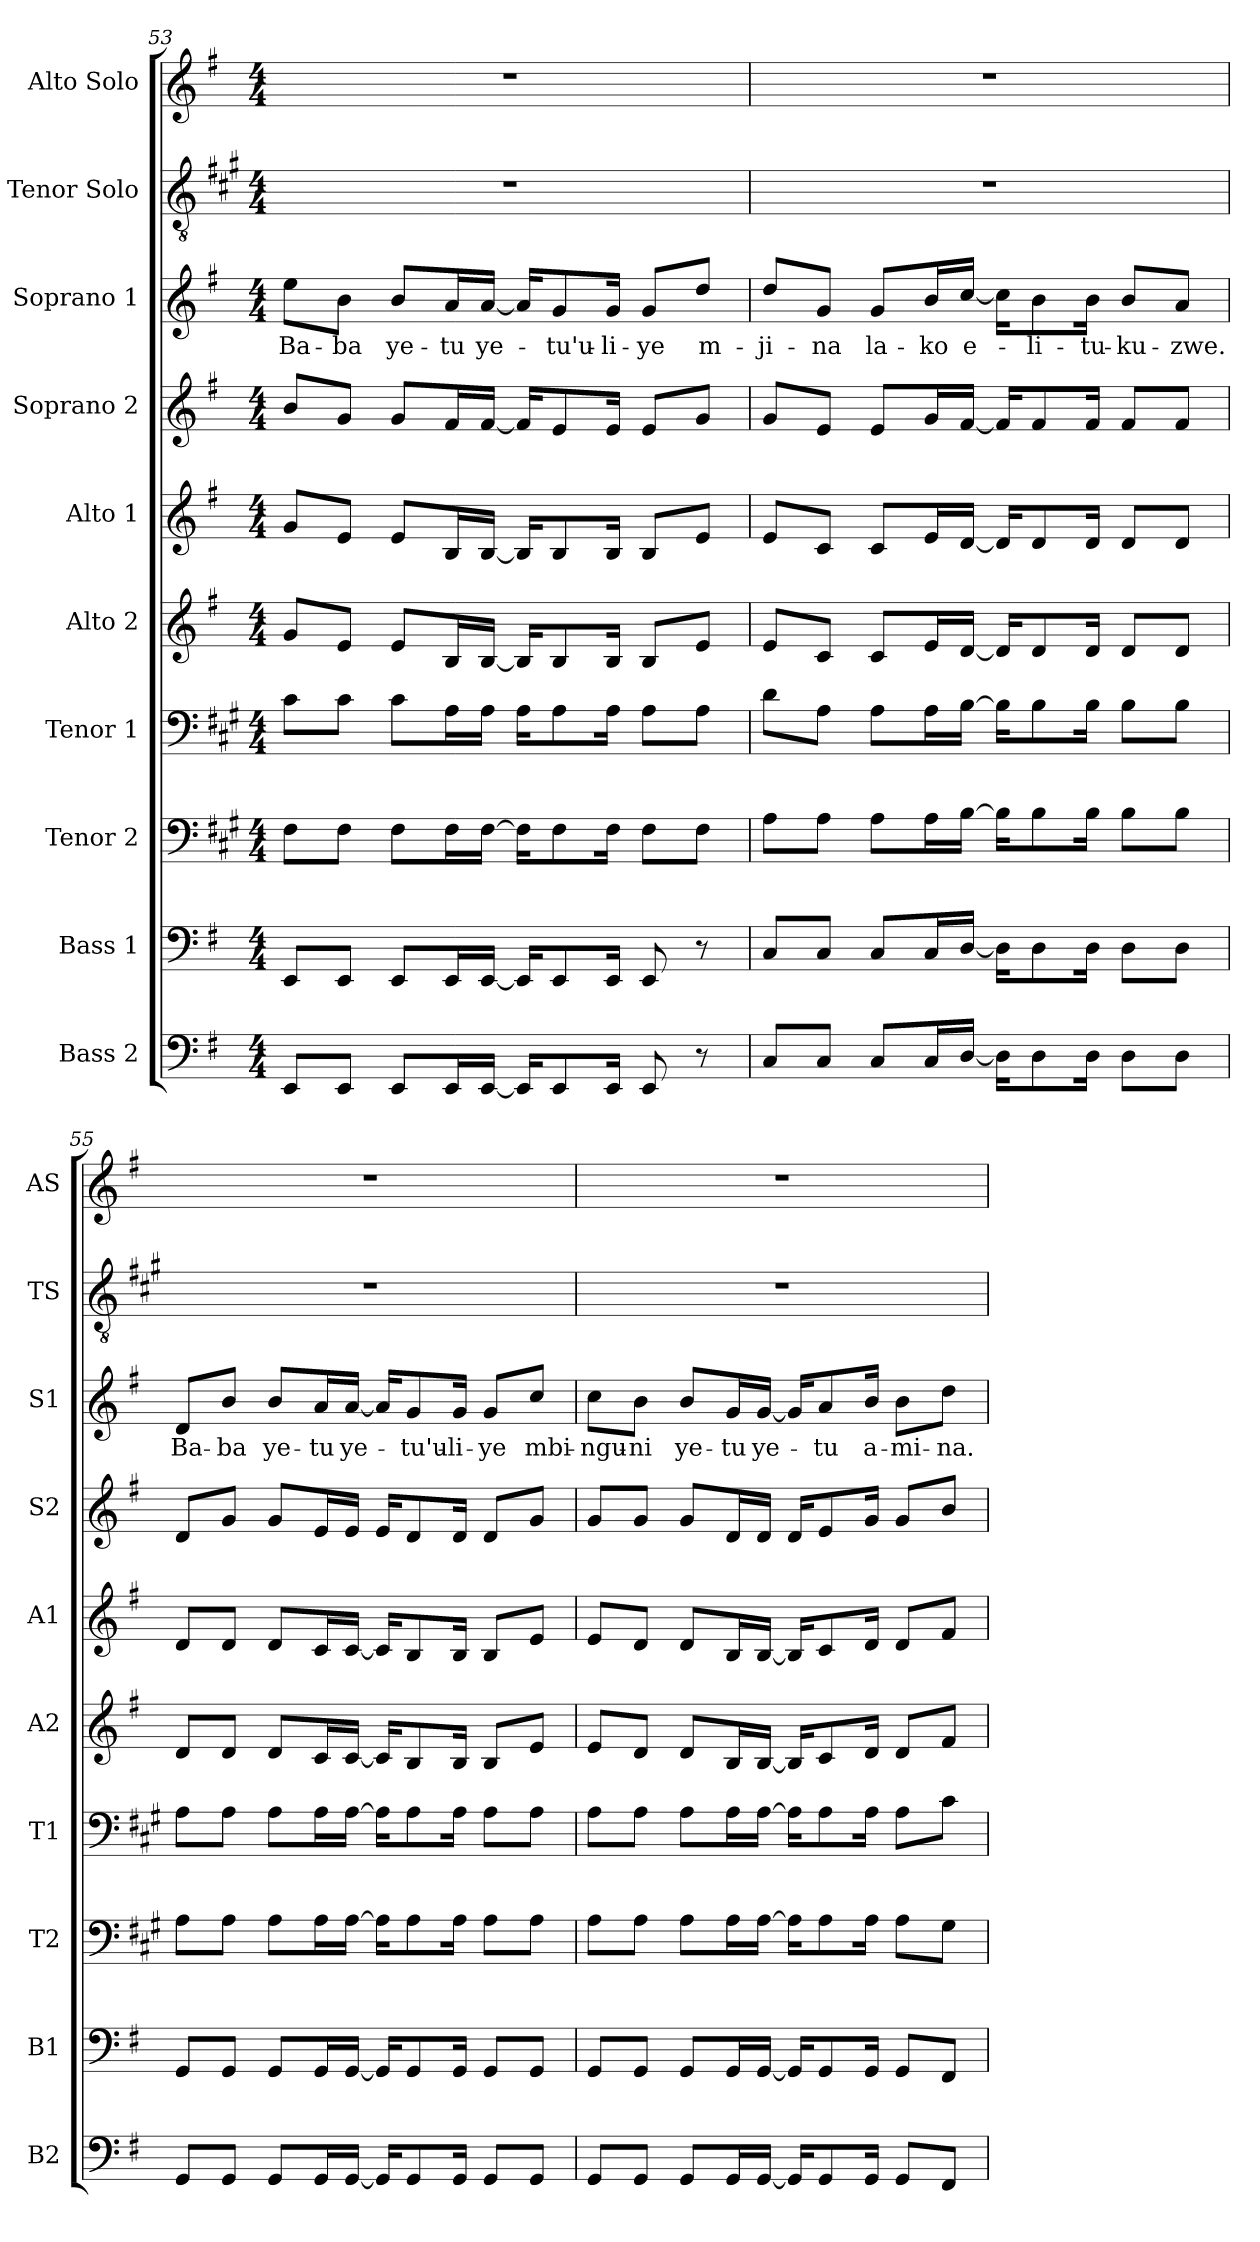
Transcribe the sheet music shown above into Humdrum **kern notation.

**kern	**kern	**kern	**kern	**kern	**kern	**kern	**kern	**text	**kern	**kern
*part10	*part9	*part8	*part7	*part6	*part5	*part4	*part3	*part3	*part2	*part1
*staff10	*staff9	*staff8	*staff7	*staff6	*staff5	*staff4	*staff3	*staff3	*staff2	*staff1
*I"Bass 2	*I"Bass 1	*I"Tenor 2	*I"Tenor 1	*I"Alto 2	*I"Alto 1	*I"Soprano 2	*I"Soprano 1	*	*I"Tenor Solo	*I"Alto Solo
*I'B2	*I'B1	*I'T2	*I'T1	*I'A2	*I'A1	*I'S2	*I'S1	*	*I'TS	*I'AS
!!LO:PB:g=z
*clefF4	*clefF4	*clefF4	*clefF4	*clefG2	*clefG2	*clefG2	*clefG2	*	*clefGv2	*clefG2
*	*	*ITrd1c2	*ITrd1c2	*	*	*	*	*	*ITrd1c2	*
*k[f#]	*k[f#]	*k[f#]	*k[f#]	*k[f#]	*k[f#]	*k[f#]	*k[f#]	*	*k[f#]	*k[f#]
*M4/4	*M4/4	*M4/4	*M4/4	*M4/4	*M4/4	*M4/4	*M4/4	*	*M4/4	*M4/4
=53	=53	=53	=53	=53	=53	=53	=53	=53	=53	=53
8EE/L	8EE/L	8E\L	8B\L	8g/L	8g/L	8b/L	8ee\L	Ba-	1r	1r
8EE/J	8EE/J	8E\J	8B\J	8e/J	8e/J	8g/J	8b\J	-ba	.	.
8EE/L	8EE/L	8E\L	8B\L	8e/L	8e/L	8g/L	8b/L	ye-	.	.
16EE/L	16EE/L	16E\L	16G\L	16B/L	16B/L	16f#/L	16a/L	-tu	.	.
[16EE/JJ	[16EE/JJ	[16E\JJ	16G\JJ	[16B/JJ	[16B/JJ	[16f#/JJ	[16a/JJ	ye-	.	.
16EE/KL]	16EE/KL]	16E\KL]	16G\KL	16B/KL]	16B/KL]	16f#/KL]	16a/KL]	.	.	.
8EE/	8EE/	8E\	8G\	8B/	8B/	8e/	8g/	-tu'u-	.	.
16EE/Jk	16EE/Jk	16E\Jk	16G\Jk	16B/Jk	16B/Jk	16e/Jk	16g/Jk	-li-	.	.
8EE/	8EE/	8E\L	8G\L	8B/L	8B/L	8e/L	8g/L	-ye	.	.
8r	8r	8E\J	8G\J	8e/J	8e/J	8g/J	8dd/J	m-	.	.
=54	=54	=54	=54	=54	=54	=54	=54	=54	=54	=54
8C/L	8C/L	8G\L	8c\L	8e/L	8e/L	8g/L	8dd/L	-ji-	1r	1r
8C/J	8C/J	8G\J	8G\J	8c/J	8c/J	8e/J	8g/J	-na	.	.
8C/L	8C/L	8G\L	8G\L	8c/L	8c/L	8e/L	8g/L	la-	.	.
16C/L	16C/L	16G\L	16G\L	16e/L	16e/L	16g/L	16b/L	-ko	.	.
[16D/JJ	[16D/JJ	[16A\JJ	[16A\JJ	[16d/JJ	[16d/JJ	[16f#/JJ	[16cc/JJ	e-	.	.
16D\KL]	16D\KL]	16A\KL]	16A\KL]	16d/KL]	16d/KL]	16f#/KL]	16cc\KL]	.	.	.
8D\	8D\	8A\	8A\	8d/	8d/	8f#/	8b\	-li-	.	.
16D\Jk	16D\Jk	16A\Jk	16A\Jk	16d/Jk	16d/Jk	16f#/Jk	16b\Jk	-tu-	.	.
8D\L	8D\L	8A\L	8A\L	8d/L	8d/L	8f#/L	8b/L	-ku-	.	.
8D\J	8D\J	8A\J	8A\J	8d/J	8d/J	8f#/J	8a/J	-zwe.	.	.
!!LO:PB:g=z
=55	=55	=55	=55	=55	=55	=55	=55	=55	=55	=55
8GG/L	8GG/L	8G\L	8G\L	8d/L	8d/L	8d/L	8d/L	Ba-	1r	1r
8GG/J	8GG/J	8G\J	8G\J	8d/J	8d/J	8g/J	8b/J	-ba	.	.
8GG/L	8GG/L	8G\L	8G\L	8d/L	8d/L	8g/L	8b/L	ye-	.	.
16GG/L	16GG/L	16G\L	16G\L	16c/L	16c/L	16e/L	16a/L	-tu	.	.
[16GG/JJ	[16GG/JJ	[16G\JJ	[16G\JJ	[16c/JJ	[16c/JJ	16e/JJ	[16a/JJ	ye-	.	.
16GG/KL]	16GG/KL]	16G\KL]	16G\KL]	16c/KL]	16c/KL]	16e/KL	16a/KL]	.	.	.
8GG/	8GG/	8G\	8G\	8B/	8B/	8d/	8g/	-tu'u-	.	.
16GG/Jk	16GG/Jk	16G\Jk	16G\Jk	16B/Jk	16B/Jk	16d/Jk	16g/Jk	-li-	.	.
8GG/L	8GG/L	8G\L	8G\L	8B/L	8B/L	8d/L	8g/L	-ye	.	.
8GG/J	8GG/J	8G\J	8G\J	8e/J	8e/J	8g/J	8cc/J	mbi-	.	.
=56	=56	=56	=56	=56	=56	=56	=56	=56	=56	=56
8GG/L	8GG/L	8G\L	8G\L	8e/L	8e/L	8g/L	8cc\L	-ngu-	1r	1r
8GG/J	8GG/J	8G\J	8G\J	8d/J	8d/J	8g/J	8b\J	-ni	.	.
8GG/L	8GG/L	8G\L	8G\L	8d/L	8d/L	8g/L	8b/L	ye-	.	.
16GG/L	16GG/L	16G\L	16G\L	16B/L	16B/L	16d/L	16g/L	-tu	.	.
[16GG/JJ	[16GG/JJ	[16G\JJ	[16G\JJ	[16B/JJ	[16B/JJ	16d/JJ	[16g/JJ	ye-	.	.
16GG/KL]	16GG/KL]	16G\KL]	16G\KL]	16B/KL]	16B/KL]	16d/KL	16g/KL]	.	.	.
8GG/	8GG/	8G\	8G\	8c/	8c/	8e/	8a/	-tu	.	.
16GG/Jk	16GG/Jk	16G\Jk	16G\Jk	16d/Jk	16d/Jk	16g/Jk	16b/Jk	a-	.	.
8GG/L	8GG/L	8G\L	8G\L	8d/L	8d/L	8g/L	8b\L	-mi-	.	.
8FF#/J	8FF#/J	8F#\J	8B\J	8f#/J	8f#/J	8b/J	8dd\J	-na.	.	.
=	=	=	=	=	=	=	=	=	=	=
*-	*-	*-	*-	*-	*-	*-	*-	*-	*-	*-
